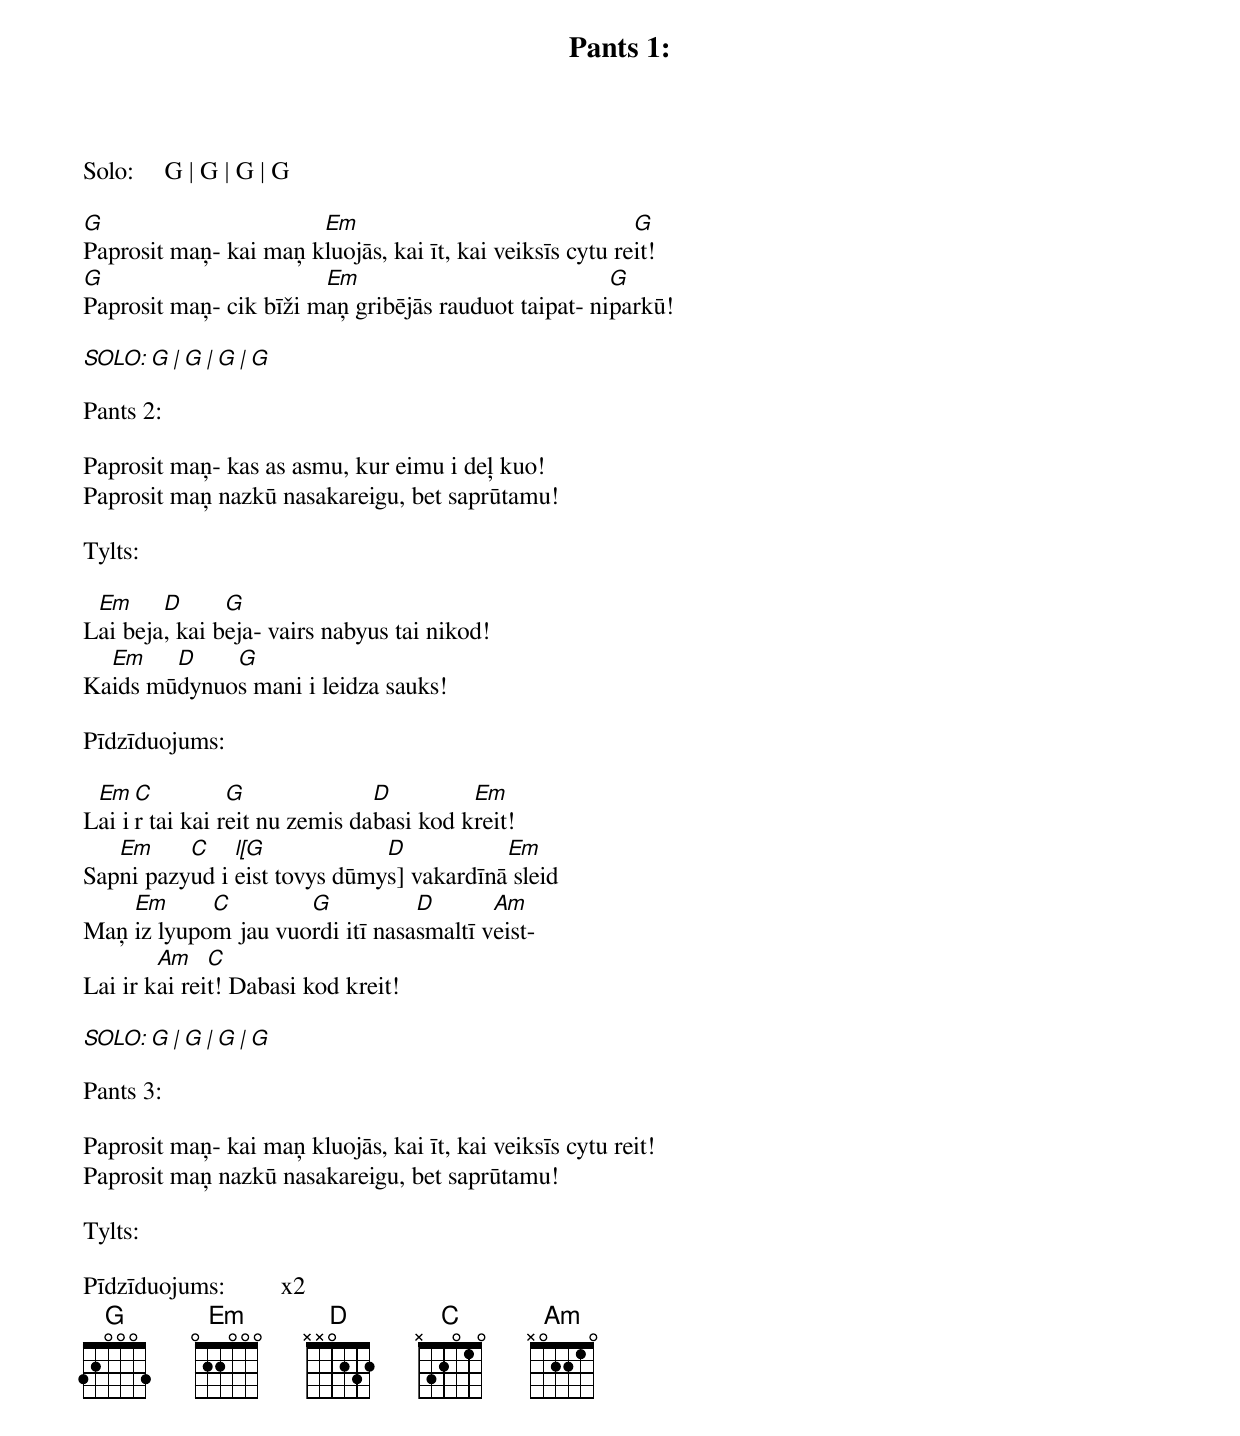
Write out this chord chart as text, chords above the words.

Pants 1:
Solo:     G | G | G | G

G                      Em                                 G
Paprosit maņ- kai maņ kluojās, kai īt, kai veiksīs cytu reit!
G                       Em                            G
Paprosit maņ- cik bīži maņ gribējās rauduot taipat- niparkū!

SOLO: G | G | G | G

Pants 2:

Paprosit maņ- kas as asmu, kur eimu i deļ kuo!
Paprosit maņ nazkū nasakareigu, bet saprūtamu!

Tylts:

 Em     D      G
Lai beja, kai beja- vairs nabyus tai nikod!
  Em    D    G
Kaids mūdynuos mani i leidza sauks!

Pīdzīduojums:

 Em  C          G              D         Em
Lai ir tai kai reit nu zemis dabasi kod kreit!
   Em     C      G              D           Em
Sapni pazyud i [leist tovys dūmys] vakardīnā sleid
    Em      C        G           D       Am
Maņ iz lyupom jau vuordi itī nasasmaltī veist-
	Am    C
Lai ir kai reit! Dabasi kod kreit!

SOLO: G | G | G | G

Pants 3:

Paprosit maņ- kai maņ kluojās, kai īt, kai veiksīs cytu reit!
Paprosit maņ nazkū nasakareigu, bet saprūtamu!

Tylts:

Pīdzīduojums:         x2
